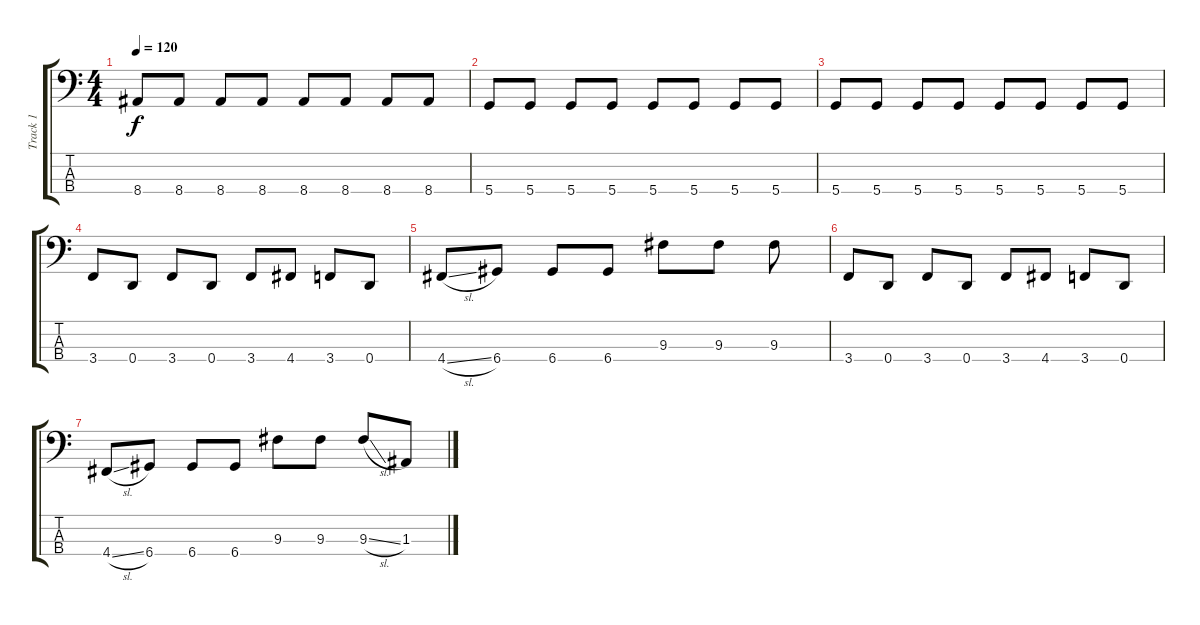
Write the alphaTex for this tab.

\track ("Track 1" "Track 1") {instrument distortionguitar}
\staff {score tabs}
\tuning (G2 D2 A1 D1) {hide}
\ts (4 4)
\tempo 120
\clef f4
\ks c
8.4.8{dy f} 8.4.8 8.4.8 8.4.8 8.4.8 8.4.8 8.4.8 8.4.8 |
5.4.8 5.4.8 5.4.8 5.4.8 5.4.8 5.4.8 5.4.8 5.4.8 |
5.4.8 5.4.8 5.4.8 5.4.8 5.4.8 5.4.8 5.4.8 5.4.8 |
3.4.8 0.4.8 3.4.8 0.4.8 3.4.8 4.4.8 3.4.8 0.4.8 |
4.4{sl}.8 6.4.8 6.4.8 6.4.8 9.3.8 9.3.8 9.3.8 |
3.4.8 0.4.8 3.4.8 0.4.8 3.4.8 4.4.8 3.4.8 0.4.8 |
4.4{sl}.8 6.4.8 6.4.8 6.4.8 9.3.8 9.3.8 9.3{sl}.8 1.3.8
